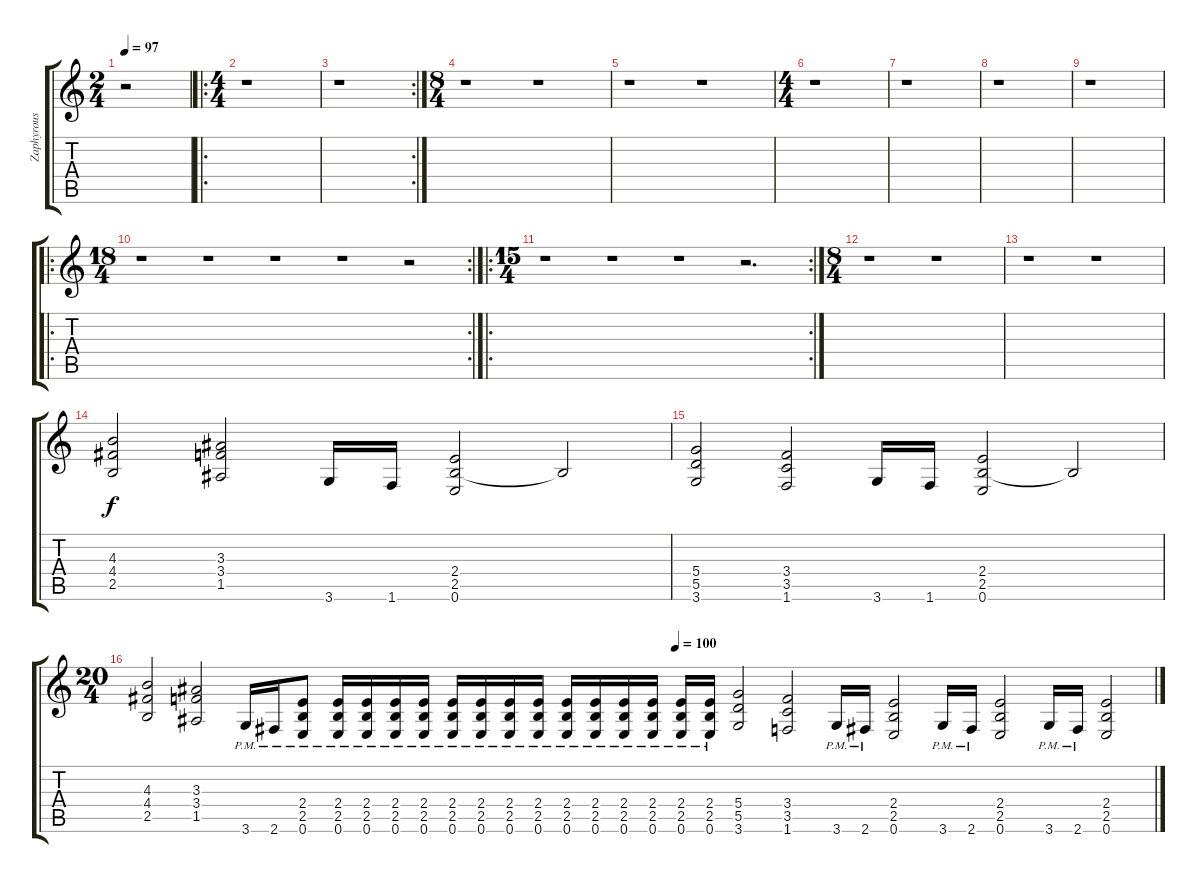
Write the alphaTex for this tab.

\track ("Zaphyrous" "Zaphyrous") {instrument overdrivenguitar}
\staff {score tabs}
\tuning (E4 B3 G3 D3 A2 E2) {hide}
\ts (2 4)
\tempo 97
\clef g2
\ks c
r.2{dy f instrument overdrivenguitar} |
\ro
\ts (4 4)
r.1 |
\rc 2
r.1 |
\ts (8 4)
r.1 r.1 |
r.1 r.1 |
\ts (4 4)
r.1 |
r.1 |
r.1 |
r.1 |
\ro
\rc 2
\ts (18 4)
r.1 r.1 r.1 r.1 r.2 |
\ro
\rc 2
\ts (15 4)
r.1 r.1 r.1 r.2{d} |
\ts (8 4)
r.1 r.1 |
r.1 r.1 |
(4.3 4.4 2.5).2 (3.3 3.4 1.5).2 3.6.16 1.6.16 (2.4 2.5 0.6).2 2.5{t}.2 |
(5.4 5.5 3.6).2 (3.4 3.5 1.6).2 3.6.16 1.6.16 (2.4 2.5 0.6).2 2.5{t}.2 |
\ts (20 4)
\tempo (100 0.525)
(4.3 4.4 2.5).2{volume 13} (3.3 3.4 1.5).2 3.6{pm}.16 2.6{pm}.16 (2.4 2.5 0.6{pm}).8 (2.4 2.5 0.6{pm}).16 (2.4 2.5 0.6{pm}).16 (2.4 2.5 0.6{pm}).16 (2.4 2.5 0.6{pm}).16 (2.4 2.5 0.6{pm}).16 (2.4 2.5 0.6{pm}).16 (2.4 2.5 0.6{pm}).16 (2.4 2.5 0.6{pm}).16 (2.4 2.5 0.6{pm}).16 (2.4 2.5 0.6{pm}).16 (2.4 2.5 0.6{pm}).16 (2.4 2.5 0.6{pm}).16 (2.4 2.5 0.6{pm}).16 (2.4 2.5 0.6{pm}).16 (5.4 5.5 3.6).2 (3.4 3.5 1.6).2 3.6{pm}.16 2.6{pm}.16 (2.4 2.5 0.6).2 3.6{pm}.16 2.6{pm}.16 (2.4 2.5 0.6).2 3.6{pm}.16 2.6{pm}.16 (2.4 2.5 0.6).2
